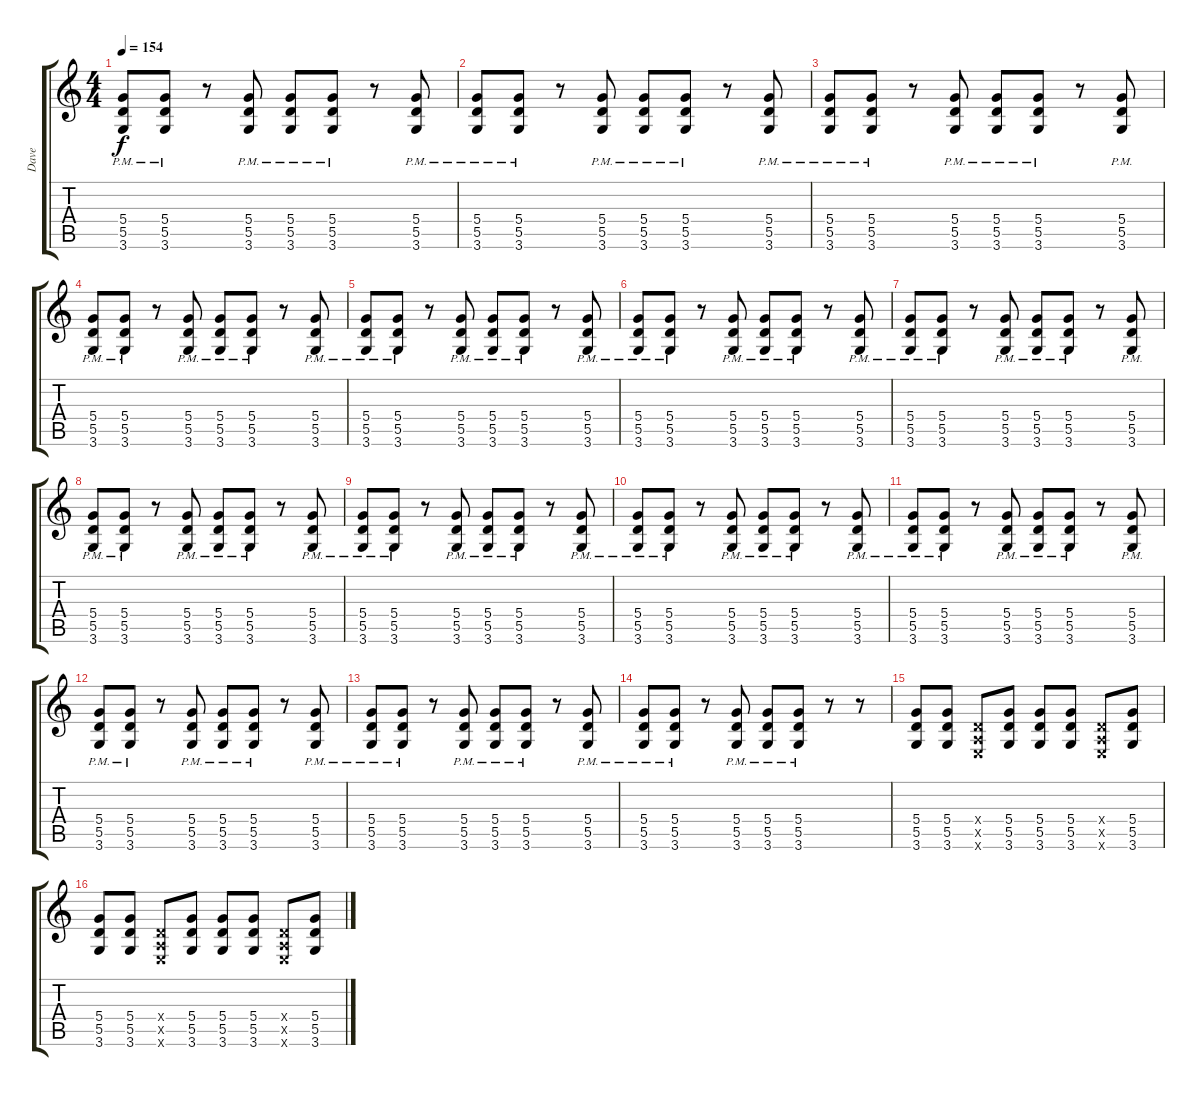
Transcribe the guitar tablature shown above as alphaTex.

\track ("Dave" "Dave") {instrument overdrivenguitar}
\staff {score tabs}
\tuning (E4 B3 G3 D3 A2 E2) {hide}
\ts (4 4)
\tempo 154
\clef g2
\ks c
(5.4{pm} 5.5{pm} 3.6{pm}).8{dy f} (5.4{pm} 5.5{pm} 3.6{pm}).8 r.8 (5.4{pm} 5.5{pm} 3.6{pm}).8 (5.4{pm} 5.5{pm} 3.6{pm}).8 (5.4{pm} 5.5{pm} 3.6{pm}).8 r.8 (5.4{pm} 5.5{pm} 3.6{pm}).8 |
(5.4{pm} 5.5{pm} 3.6{pm}).8 (5.4{pm} 5.5{pm} 3.6{pm}).8 r.8 (5.4{pm} 5.5{pm} 3.6{pm}).8 (5.4{pm} 5.5{pm} 3.6{pm}).8 (5.4{pm} 5.5{pm} 3.6{pm}).8 r.8 (5.4{pm} 5.5{pm} 3.6{pm}).8 |
(5.4{pm} 5.5{pm} 3.6{pm}).8 (5.4{pm} 5.5{pm} 3.6{pm}).8 r.8 (5.4{pm} 5.5{pm} 3.6{pm}).8 (5.4{pm} 5.5{pm} 3.6{pm}).8 (5.4{pm} 5.5{pm} 3.6{pm}).8 r.8 (5.4{pm} 5.5{pm} 3.6{pm}).8 |
(5.4{pm} 5.5{pm} 3.6{pm}).8 (5.4{pm} 5.5{pm} 3.6{pm}).8 r.8 (5.4{pm} 5.5{pm} 3.6{pm}).8 (5.4{pm} 5.5{pm} 3.6{pm}).8 (5.4{pm} 5.5{pm} 3.6{pm}).8 r.8 (5.4{pm} 5.5{pm} 3.6{pm}).8 |
(5.4{pm} 5.5{pm} 3.6{pm}).8 (5.4{pm} 5.5{pm} 3.6{pm}).8 r.8 (5.4{pm} 5.5{pm} 3.6{pm}).8 (5.4{pm} 5.5{pm} 3.6{pm}).8 (5.4{pm} 5.5{pm} 3.6{pm}).8 r.8 (5.4{pm} 5.5{pm} 3.6{pm}).8 |
(5.4{pm} 5.5{pm} 3.6{pm}).8 (5.4{pm} 5.5{pm} 3.6{pm}).8 r.8 (5.4{pm} 5.5{pm} 3.6{pm}).8 (5.4{pm} 5.5{pm} 3.6{pm}).8 (5.4{pm} 5.5{pm} 3.6{pm}).8 r.8 (5.4{pm} 5.5{pm} 3.6{pm}).8 |
(5.4{pm} 5.5{pm} 3.6{pm}).8 (5.4{pm} 5.5{pm} 3.6{pm}).8 r.8 (5.4{pm} 5.5{pm} 3.6{pm}).8 (5.4{pm} 5.5{pm} 3.6{pm}).8 (5.4{pm} 5.5{pm} 3.6{pm}).8 r.8 (5.4{pm} 5.5{pm} 3.6{pm}).8 |
(5.4{pm} 5.5{pm} 3.6{pm}).8 (5.4{pm} 5.5{pm} 3.6{pm}).8 r.8 (5.4{pm} 5.5{pm} 3.6{pm}).8 (5.4{pm} 5.5{pm} 3.6{pm}).8 (5.4{pm} 5.5{pm} 3.6{pm}).8 r.8 (5.4{pm} 5.5{pm} 3.6{pm}).8 |
(5.4{pm} 5.5{pm} 3.6{pm}).8 (5.4{pm} 5.5{pm} 3.6{pm}).8 r.8 (5.4{pm} 5.5{pm} 3.6{pm}).8 (5.4{pm} 5.5{pm} 3.6{pm}).8 (5.4{pm} 5.5{pm} 3.6{pm}).8 r.8 (5.4{pm} 5.5{pm} 3.6{pm}).8 |
(5.4{pm} 5.5{pm} 3.6{pm}).8 (5.4{pm} 5.5{pm} 3.6{pm}).8 r.8 (5.4{pm} 5.5{pm} 3.6{pm}).8 (5.4{pm} 5.5{pm} 3.6{pm}).8 (5.4{pm} 5.5{pm} 3.6{pm}).8 r.8 (5.4{pm} 5.5{pm} 3.6{pm}).8 |
(5.4{pm} 5.5{pm} 3.6{pm}).8 (5.4{pm} 5.5{pm} 3.6{pm}).8 r.8 (5.4{pm} 5.5{pm} 3.6{pm}).8 (5.4{pm} 5.5{pm} 3.6{pm}).8 (5.4{pm} 5.5{pm} 3.6{pm}).8 r.8 (5.4{pm} 5.5{pm} 3.6{pm}).8 |
(5.4{pm} 5.5{pm} 3.6{pm}).8 (5.4{pm} 5.5{pm} 3.6{pm}).8 r.8 (5.4{pm} 5.5{pm} 3.6{pm}).8 (5.4{pm} 5.5{pm} 3.6{pm}).8 (5.4{pm} 5.5{pm} 3.6{pm}).8 r.8 (5.4{pm} 5.5{pm} 3.6{pm}).8 |
(5.4{pm} 5.5{pm} 3.6{pm}).8 (5.4{pm} 5.5{pm} 3.6{pm}).8 r.8 (5.4{pm} 5.5{pm} 3.6{pm}).8 (5.4{pm} 5.5{pm} 3.6{pm}).8 (5.4{pm} 5.5{pm} 3.6{pm}).8 r.8 (5.4{pm} 5.5{pm} 3.6{pm}).8 |
(5.4{pm} 5.5{pm} 3.6{pm}).8 (5.4{pm} 5.5{pm} 3.6{pm}).8 r.8 (5.4{pm} 5.5{pm} 3.6{pm}).8 (5.4{pm} 5.5{pm} 3.6{pm}).8 (5.4{pm} 5.5{pm} 3.6{pm}).8 r.8 r.8 |
(5.4 5.5 3.6).8{instrument overdrivenguitar} (5.4 5.5 3.6).8 (0.4{x} 0.5{x} 0.6{x}).8 (5.4 5.5 3.6).8 (5.4 5.5 3.6).8 (5.4 5.5 3.6).8 (0.4{x} 0.5{x} 0.6{x}).8 (5.4 5.5 3.6).8 |
(5.4 5.5 3.6).8 (5.4 5.5 3.6).8 (0.4{x} 0.5{x} 0.6{x}).8 (5.4 5.5 3.6).8 (5.4 5.5 3.6).8 (5.4 5.5 3.6).8 (0.4{x} 0.5{x} 0.6{x}).8 (5.4 5.5 3.6).8
